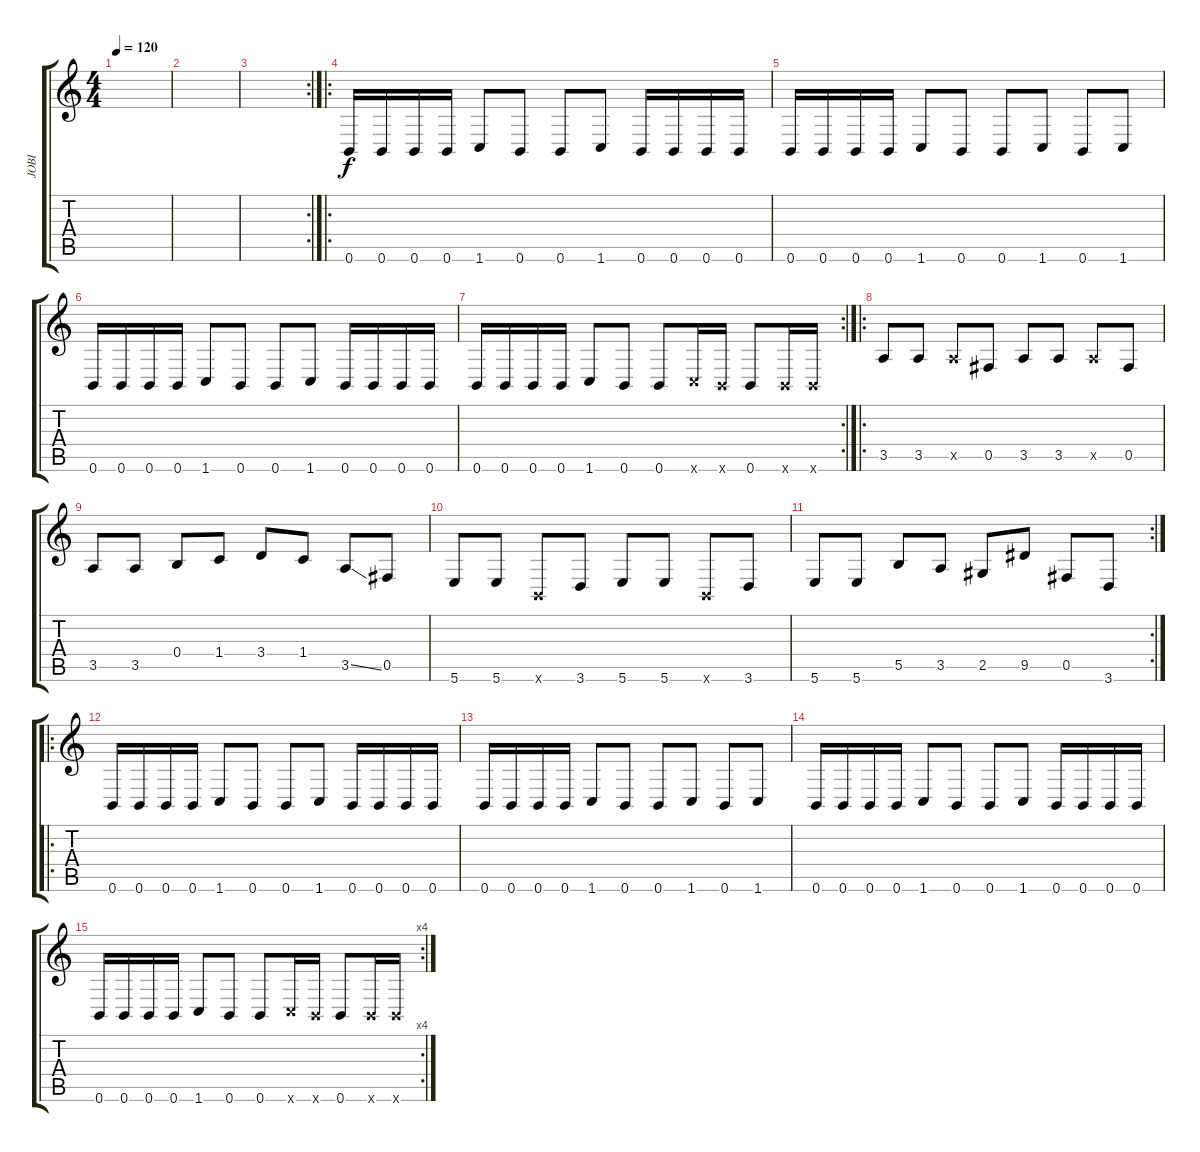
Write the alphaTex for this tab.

\track ("JOBI" "JOBI") {instrument overdrivenguitar}
\staff {score tabs}
\tuning (Db4 Ab3 E3 B2 Gb2 B1) {hide}
\ts (4 4)
\tempo 120
\clef g2
\ks c
|
|
\rc 2
|
\ro
0.6.16 0.6.16 0.6.16 0.6.16 1.6.8 0.6.8 0.6.8 1.6.8 0.6.16 0.6.16 0.6.16 0.6.16 |
0.6.16 0.6.16 0.6.16 0.6.16 1.6.8 0.6.8 0.6.8 1.6.8 0.6.8 1.6.8 |
0.6.16 0.6.16 0.6.16 0.6.16 1.6.8 0.6.8 0.6.8 1.6.8 0.6.16 0.6.16 0.6.16 0.6.16 |
\rc 2
0.6.16 0.6.16 0.6.16 0.6.16 1.6.8 0.6.8 0.6.8 1.6{x}.16 0.6{x}.16 0.6.8 0.6{x}.16 0.6{x}.16 |
\ro
3.5.8{instrument electricguitarclean} 3.5.8 3.5{x}.8 0.5.8 3.5.8 3.5.8 3.5{x}.8 0.5.8 |
3.5.8 3.5.8 0.4.8 1.4.8 3.4.8 1.4.8 3.5{ss}.8 0.5.8 |
5.6.8 5.6.8 0.6{x}.8 3.6.8 5.6.8 5.6.8 0.6{x}.8 3.6.8 |
\rc 2
5.6.8 5.6.8 5.5.8 3.5.8 2.5.8 9.5.8 0.5.8 3.6.8 |
\ro
0.6.16{instrument overdrivenguitar} 0.6.16 0.6.16 0.6.16 1.6.8 0.6.8 0.6.8 1.6.8 0.6.16 0.6.16 0.6.16 0.6.16 |
0.6.16 0.6.16 0.6.16 0.6.16 1.6.8 0.6.8 0.6.8 1.6.8 0.6.8 1.6.8 |
0.6.16 0.6.16 0.6.16 0.6.16 1.6.8 0.6.8 0.6.8 1.6.8 0.6.16 0.6.16 0.6.16 0.6.16 |
\rc 4
0.6.16 0.6.16 0.6.16 0.6.16 1.6.8 0.6.8 0.6.8 1.6{x}.16 0.6{x}.16 0.6.8 0.6{x}.16 0.6{x}.16
